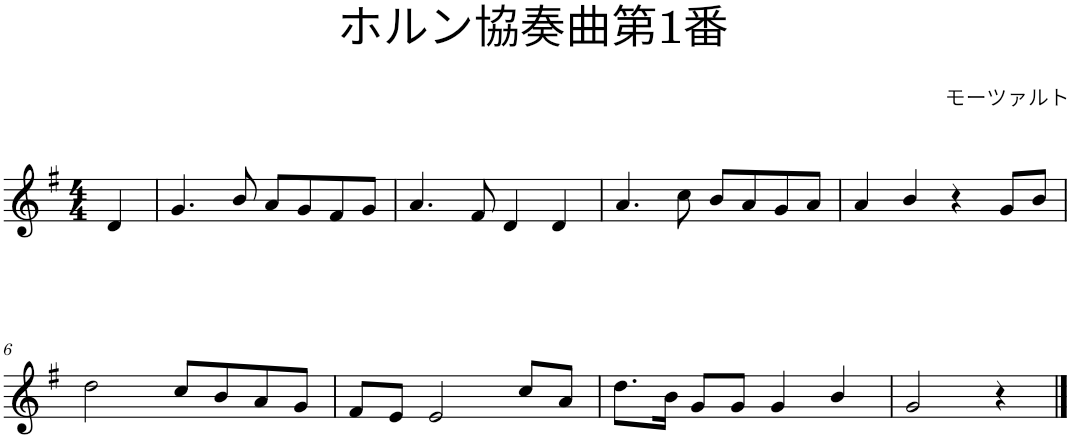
**kern
*part1
*staff1
*I"Horn
*I'Hn.
*clefG2
*Trd4c7
*k[f#]
*M4/4
=1
4d/
=2
4.g/
8b/
8a/L
8g/
8f#/
8g/J
=3
4.a/
8f#/
4d/
4d/
=4
4.a/
8cc\
8b/L
8a/
8g/
8a/J
=5
4a/
4b/
4r
8g/L
8b/J
!!LO:LB:g=z
=6
2dd\
8cc/L
8b/
8a/
8g/J
=7
8f#/L
8e/J
2e/
8cc/L
8a/J
=8
8.dd\L
16b\Jk
8g/L
8g/J
4g/
4b/
=9
2g/
4r
==
*-
